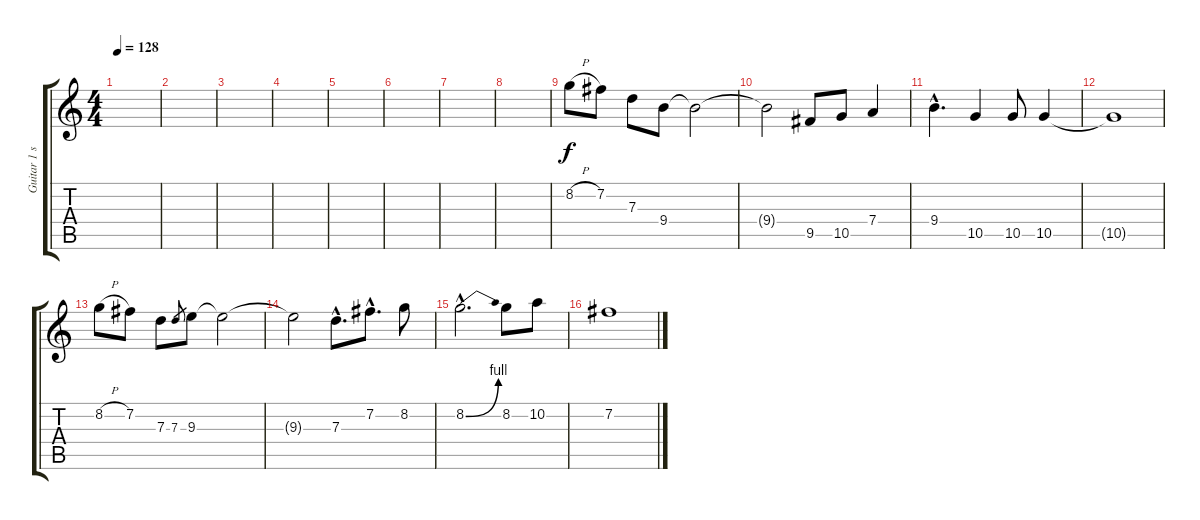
\track ("Guitar 1 solo" "Guitar 1 s") {instrument distortionguitar}
\staff {score tabs}
\tuning (E4 B3 G3 D3 A2 E2) {hide}
\ts (4 4)
\tempo 128
\clef g2
\ks c
|
|
|
|
|
|
|
|
8.2{h}.8 7.2.8 7.3.8 9.4.8 9.4{t}.2 |
9.4{t}.2 9.5.8 10.5.8 7.4.4 |
9.4{hac}.4{d} 10.5.4 10.5.8 10.5.4 |
10.5{t}.1 |
8.2{h}.8 7.2.8 7.3.8 7.3.8{gr} 9.3.8 9.3{t}.2 |
9.3{t}.2 7.3{hac}.8{d} 7.2{hac}.8{d} 8.2.8 |
8.2{be (bend 0 0 60 4) hac}.2{d} 8.2.8 10.2.8 |
7.2.1
